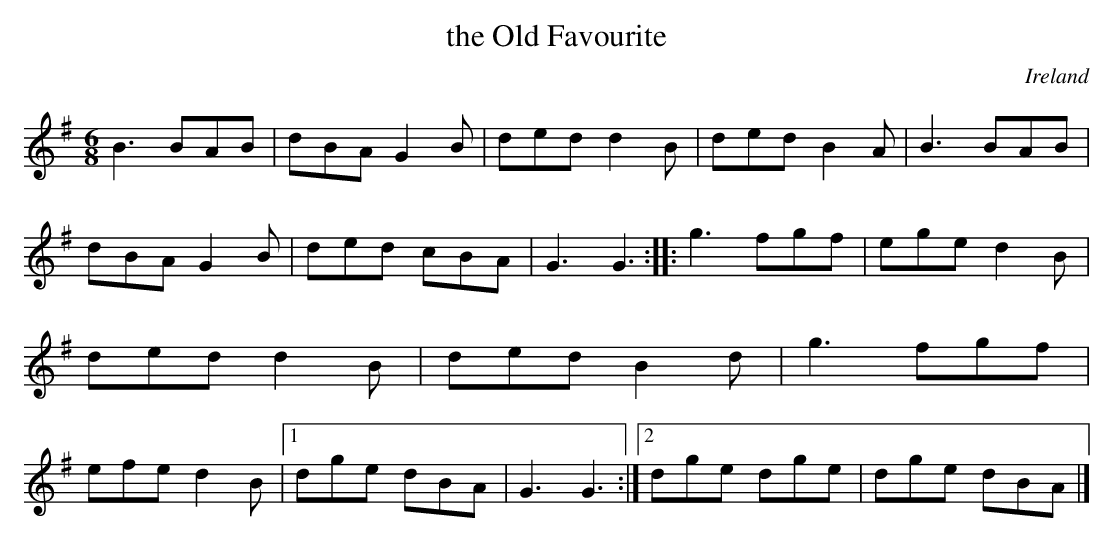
X:1
T:the Old Favourite
O:Ireland
M:6/8
K:G
B3 BAB|dBA G2B|ded d2B|ded B2A|\
B3 BAB|dBA G2B|ded cBA|G3 G3::\
g3 fgf|ege d2B|ded d2B|ded B2d|\
g3 fgf|efe d2B|1\
dge dBA|G3 G3:|2 dge dge|dge dBA|]
